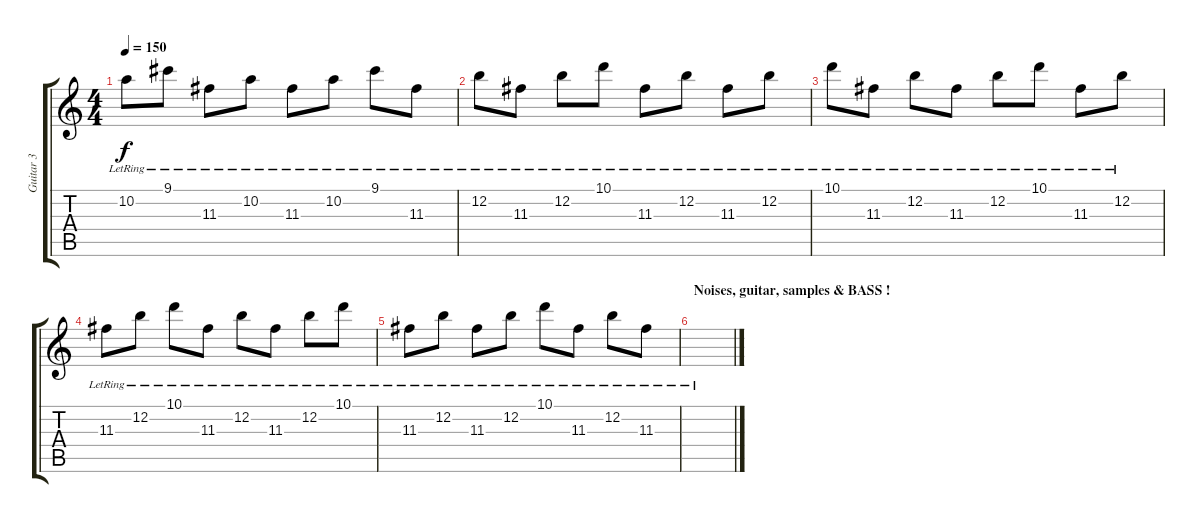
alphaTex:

\track ("Guitar 3" "Guitar 3") {instrument electricguitarjazz}
\staff {score tabs}
\tuning (E4 B3 G3 D3 A2 E2) {hide}
\ts (4 4)
\tempo 150
\clef g2
\ks c
10.2{lr}.8{dy f} 9.1{lr}.8 11.3{lr}.8 10.2{lr}.8 11.3{lr}.8 10.2{lr}.8 9.1{lr}.8 11.3{lr}.8 |
12.2{lr}.8 11.3{lr}.8 12.2{lr}.8 10.1{lr}.8 11.3{lr}.8 12.2{lr}.8 11.3{lr}.8 12.2{lr}.8 |
10.1{lr}.8 11.3{lr}.8 12.2{lr}.8 11.3{lr}.8 12.2{lr}.8 10.1{lr}.8 11.3{lr}.8 12.2{lr}.8 |
11.3{lr}.8 12.2{lr}.8 10.1{lr}.8 11.3{lr}.8 12.2{lr}.8 11.3{lr}.8 12.2{lr}.8 10.1{lr}.8 |
11.3{lr}.8 12.2{lr}.8 11.3{lr}.8 12.2{lr}.8 10.1{lr}.8 11.3{lr}.8 12.2{lr}.8 11.3{lr}.8 |
\section ("" "Noises, guitar, samples & BASS !")
